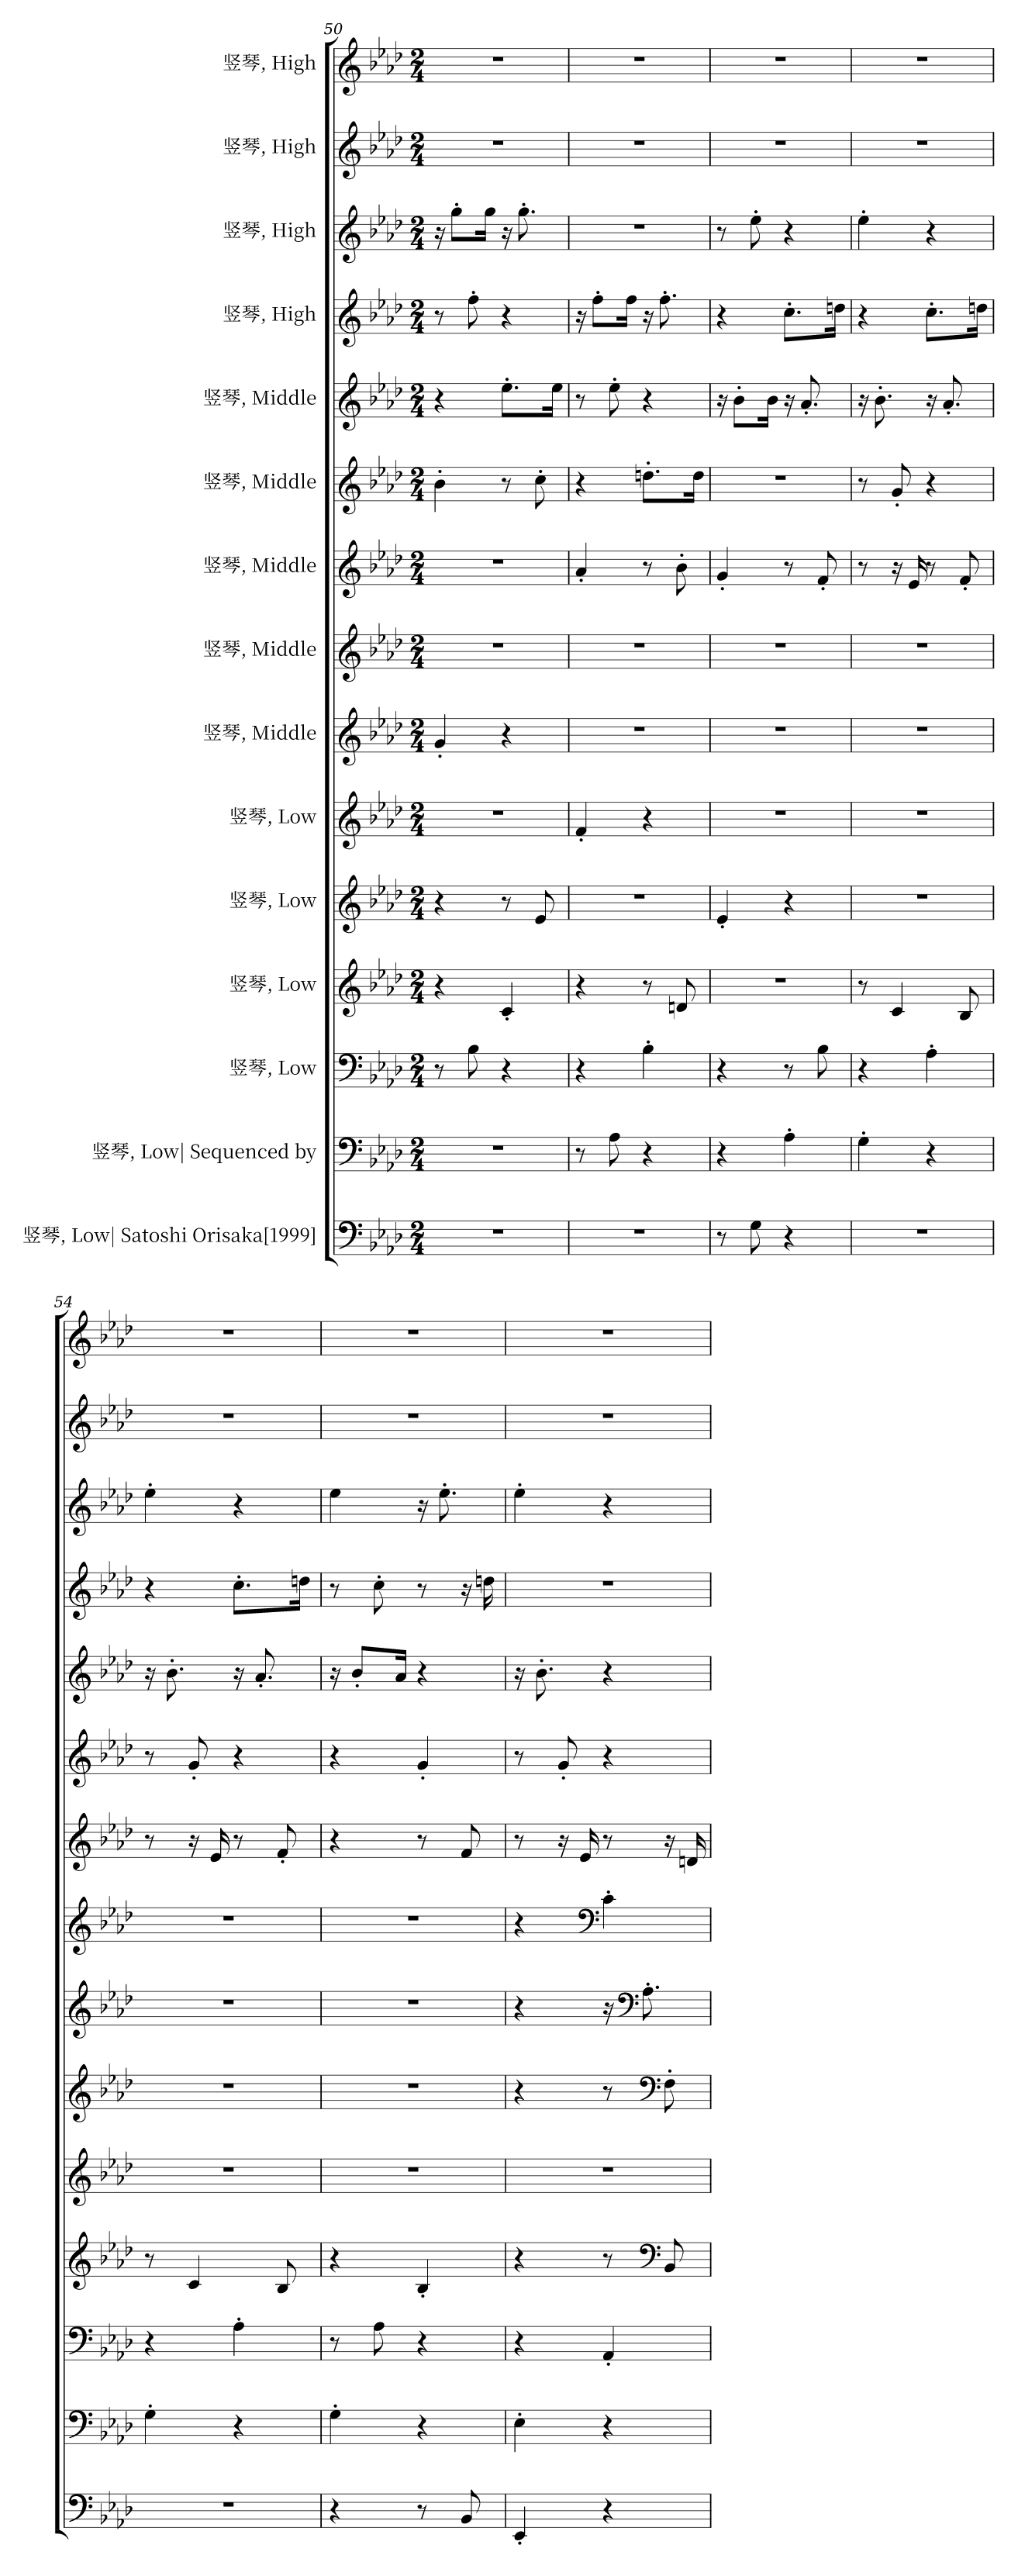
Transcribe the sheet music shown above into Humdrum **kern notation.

**kern	**kern	**kern	**kern	**kern	**kern	**kern	**kern	**kern	**kern	**kern	**kern	**kern	**kern	**kern
*part15	*part14	*part13	*part12	*part11	*part10	*part9	*part8	*part7	*part6	*part5	*part4	*part3	*part2	*part1
*staff15	*staff14	*staff13	*staff12	*staff11	*staff10	*staff9	*staff8	*staff7	*staff6	*staff5	*staff4	*staff3	*staff2	*staff1
*I"竖琴, Low|    Satoshi Orisaka[1999]	*I"竖琴, Low| Sequenced by	*I"竖琴, Low	*I"竖琴, Low	*I"竖琴, Low	*I"竖琴, Low	*I"竖琴, Middle	*I"竖琴, Middle	*I"竖琴, Middle	*I"竖琴, Middle	*I"竖琴, Middle	*I"竖琴, High	*I"竖琴, High	*I"竖琴, High	*I"竖琴, High
*clefF4	*clefF4	*clefF4	*clefG2	*clefG2	*clefG2	*clefG2	*clefG2	*clefG2	*clefG2	*clefG2	*clefG2	*clefG2	*clefG2	*clefG2
*k[b-e-a-d-]	*k[b-e-a-d-]	*k[b-e-a-d-]	*k[b-e-a-d-]	*k[b-e-a-d-]	*k[b-e-a-d-]	*k[b-e-a-d-]	*k[b-e-a-d-]	*k[b-e-a-d-]	*k[b-e-a-d-]	*k[b-e-a-d-]	*k[b-e-a-d-]	*k[b-e-a-d-]	*k[b-e-a-d-]	*k[b-e-a-d-]
*M2/4	*M2/4	*M2/4	*M2/4	*M2/4	*M2/4	*M2/4	*M2/4	*M2/4	*M2/4	*M2/4	*M2/4	*M2/4	*M2/4	*M2/4
*MM90	*MM90	*MM90	*MM90	*MM90	*MM90	*MM90	*MM90	*MM90	*MM90	*MM90	*MM90	*MM90	*MM90	*MM90
=50	=50	=50	=50	=50	=50	=50	=50	=50	=50	=50	=50	=50	=50	=50
2r	2r	8r	4r	4r	2r	4g'/	2r	2r	4b-'\	4r	8r	16r	2r	2r
.	.	.	.	.	.	.	.	.	.	.	.	8gg'\L	.	.
.	.	8B-\	.	.	.	.	.	.	.	.	8ff'\	.	.	.
.	.	.	.	.	.	.	.	.	.	.	.	16gg\Jk	.	.
.	.	4r	4c'/	8r	.	4r	.	.	8r	8.ee-'\L	4r	16r	.	.
.	.	.	.	.	.	.	.	.	.	.	.	8.gg'\	.	.
.	.	.	.	8e-/	.	.	.	.	8cc'\	.	.	.	.	.
.	.	.	.	.	.	.	.	.	.	16ee-\Jk	.	.	.	.
!!LO:PB:g=z
=51	=51	=51	=51	=51	=51	=51	=51	=51	=51	=51	=51	=51	=51	=51
*	*	*	*	*	*	*	*	*	*	*	*	*	*	*MM90
2r	8r	4r	4r	2r	4f'/	2r	2r	4a-'/	4r	8r	16r	2r	2r	2r
.	.	.	.	.	.	.	.	.	.	.	8ff'\L	.	.	.
.	8A-\	.	.	.	.	.	.	.	.	8ee-'\	.	.	.	.
.	.	.	.	.	.	.	.	.	.	.	16ff\Jk	.	.	.
.	4r	4B-'\	8r	.	4r	.	.	8r	8.ddn'\L	4r	16r	.	.	.
.	.	.	.	.	.	.	.	.	.	.	8.ff'\	.	.	.
.	.	.	8dn/	.	.	.	.	8b-'\	.	.	.	.	.	.
.	.	.	.	.	.	.	.	.	16dd\Jk	.	.	.	.	.
=52	=52	=52	=52	=52	=52	=52	=52	=52	=52	=52	=52	=52	=52	=52
*	*	*	*	*	*	*	*	*	*	*	*	*	*	*MM93
8r	4r	4r	2r	4e-'/	2r	2r	2r	4g'/	2r	16r	4r	8r	2r	2r
.	.	.	.	.	.	.	.	.	.	8b-'\L	.	.	.	.
8G\	.	.	.	.	.	.	.	.	.	.	.	8ee-'\	.	.
.	.	.	.	.	.	.	.	.	.	16b-\Jk	.	.	.	.
4r	4A-'\	8r	.	4r	.	.	.	8r	.	16r	8.cc'\L	4r	.	.
.	.	.	.	.	.	.	.	.	.	8.a-'/	.	.	.	.
.	.	8B-\	.	.	.	.	.	8f'/	.	.	.	.	.	.
.	.	.	.	.	.	.	.	.	.	.	16ddn\Jk	.	.	.
=53	=53	=53	=53	=53	=53	=53	=53	=53	=53	=53	=53	=53	=53	=53
2r	4G'\	4r	8r	2r	2r	2r	2r	8r	8r	16r	4r	4ee-'\	2r	2r
.	.	.	.	.	.	.	.	.	.	8.b-'\	.	.	.	.
.	.	.	4c/	.	.	.	.	16r	8g'/	.	.	.	.	.
.	.	.	.	.	.	.	.	16e-/	.	.	.	.	.	.
.	4r	4A-'\	.	.	.	.	.	8r	4r	16r	8.cc'\L	4r	.	.
.	.	.	.	.	.	.	.	.	.	8.a-'/	.	.	.	.
.	.	.	8B-/	.	.	.	.	8f'/	.	.	.	.	.	.
.	.	.	.	.	.	.	.	.	.	.	16ddn\Jk	.	.	.
=54	=54	=54	=54	=54	=54	=54	=54	=54	=54	=54	=54	=54	=54	=54
2r	4G'\	4r	8r	2r	2r	2r	2r	8r	8r	16r	4r	4ee-'\	2r	2r
.	.	.	.	.	.	.	.	.	.	8.b-'\	.	.	.	.
.	.	.	4c/	.	.	.	.	16r	8g'/	.	.	.	.	.
.	.	.	.	.	.	.	.	16e-/	.	.	.	.	.	.
.	4r	4A-'\	.	.	.	.	.	8r	4r	16r	8.cc'\L	4r	.	.
.	.	.	.	.	.	.	.	.	.	8.a-'/	.	.	.	.
.	.	.	8B-/	.	.	.	.	8f'/	.	.	.	.	.	.
.	.	.	.	.	.	.	.	.	.	.	16ddn\Jk	.	.	.
=55	=55	=55	=55	=55	=55	=55	=55	=55	=55	=55	=55	=55	=55	=55
*	*	*	*	*	*	*	*	*	*	*	*	*	*	*MM94
4r	4G'\	8r	4r	2r	2r	2r	2r	4r	4r	16r	8r	4ee-\	2r	2r
.	.	.	.	.	.	.	.	.	.	8b-'/L	.	.	.	.
.	.	8A-\	.	.	.	.	.	.	.	.	8cc'\	.	.	.
.	.	.	.	.	.	.	.	.	.	16a-/Jk	.	.	.	.
8r	4r	4r	4B-'/	.	.	.	.	8r	4g'/	4r	8r	16r	.	.
.	.	.	.	.	.	.	.	.	.	.	.	8.ee-'\	.	.
8BB-/	.	.	.	.	.	.	.	8f/	.	.	16r	.	.	.
.	.	.	.	.	.	.	.	.	.	.	16ddn\	.	.	.
!!LO:PB:g=z
=56	=56	=56	=56	=56	=56	=56	=56	=56	=56	=56	=56	=56	=56	=56
*	*	*	*	*	*	*	*	*	*	*	*	*	*	*MM90
4EE-'/	4E-'\	4r	4r	2r	4r	4r	4r	8r	8r	16r	2r	4ee-'\	2r	2r
.	.	.	.	.	.	.	.	.	.	8.b-'\	.	.	.	.
.	.	.	.	.	.	.	.	16r	8g'/	.	.	.	.	.
.	.	.	.	.	.	.	.	16e-/	.	.	.	.	.	.
*	*	*	*	*	*	*	*clefF4	*	*	*	*	*	*	*
4r	4r	4AA-'/	8r	.	8r	16r	4c'\	8r	4r	4r	.	4r	.	.
*	*	*	*	*	*	*clefF4	*	*	*	*	*	*	*	*
.	.	.	.	.	.	8.A-'\	.	.	.	.	.	.	.	.
*	*	*	*clefF4	*	*clefF4	*	*	*	*	*	*	*	*	*
.	.	.	8BB-/	.	8F'\	.	.	16r	.	.	.	.	.	.
.	.	.	.	.	.	.	.	16dn/	.	.	.	.	.	.
=	=	=	=	=	=	=	=	=	=	=	=	=	=	=
*-	*-	*-	*-	*-	*-	*-	*-	*-	*-	*-	*-	*-	*-	*-
